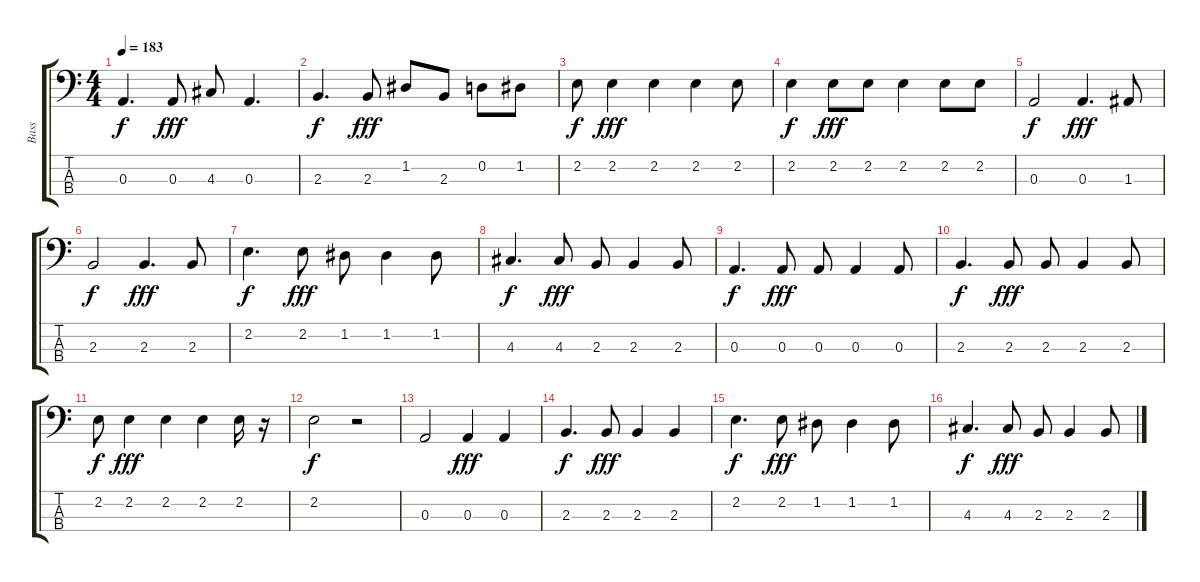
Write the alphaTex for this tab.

\track ("Bass" "Bass") {instrument synthbass2}
\staff {score tabs}
\tuning (G2 D2 A1 E1) {hide}
\ts (4 4)
\tempo 183
\clef f4
\ks c
0.3.4{d dy f} 0.3.8{dy fff} 4.3.8 0.3.4{d} |
2.3.4{d dy f} 2.3.8{dy fff} 1.2.8 2.3.8 0.2.8 1.2.8 |
2.2.8{dy f} 2.2.4{dy fff} 2.2.4 2.2.4 2.2.8 |
2.2.4{dy f} 2.2.8{dy fff} 2.2.8 2.2.4 2.2.8 2.2.8 |
0.3.2{dy f} 0.3.4{d dy fff} 1.3.8 |
2.3.2{dy f} 2.3.4{d dy fff} 2.3.8 |
2.2.4{d dy f} 2.2.8{dy fff} 1.2.8 1.2.4 1.2.8 |
4.3.4{d dy f} 4.3.8{dy fff} 2.3.8 2.3.4 2.3.8 |
0.3.4{d dy f} 0.3.8{dy fff} 0.3.8 0.3.4 0.3.8 |
2.3.4{d dy f} 2.3.8{dy fff} 2.3.8 2.3.4 2.3.8 |
2.2.8{dy f} 2.2.4{dy fff} 2.2.4 2.2.4 2.2.16 r.16 |
2.2.2{dy f} r.2 |
0.3.2 0.3.4{dy fff} 0.3.4 |
2.3.4{d dy f} 2.3.8{dy fff} 2.3.4 2.3.4 |
2.2.4{d dy f} 2.2.8{dy fff} 1.2.8 1.2.4 1.2.8 |
4.3.4{d dy f} 4.3.8{dy fff} 2.3.8 2.3.4 2.3.8
